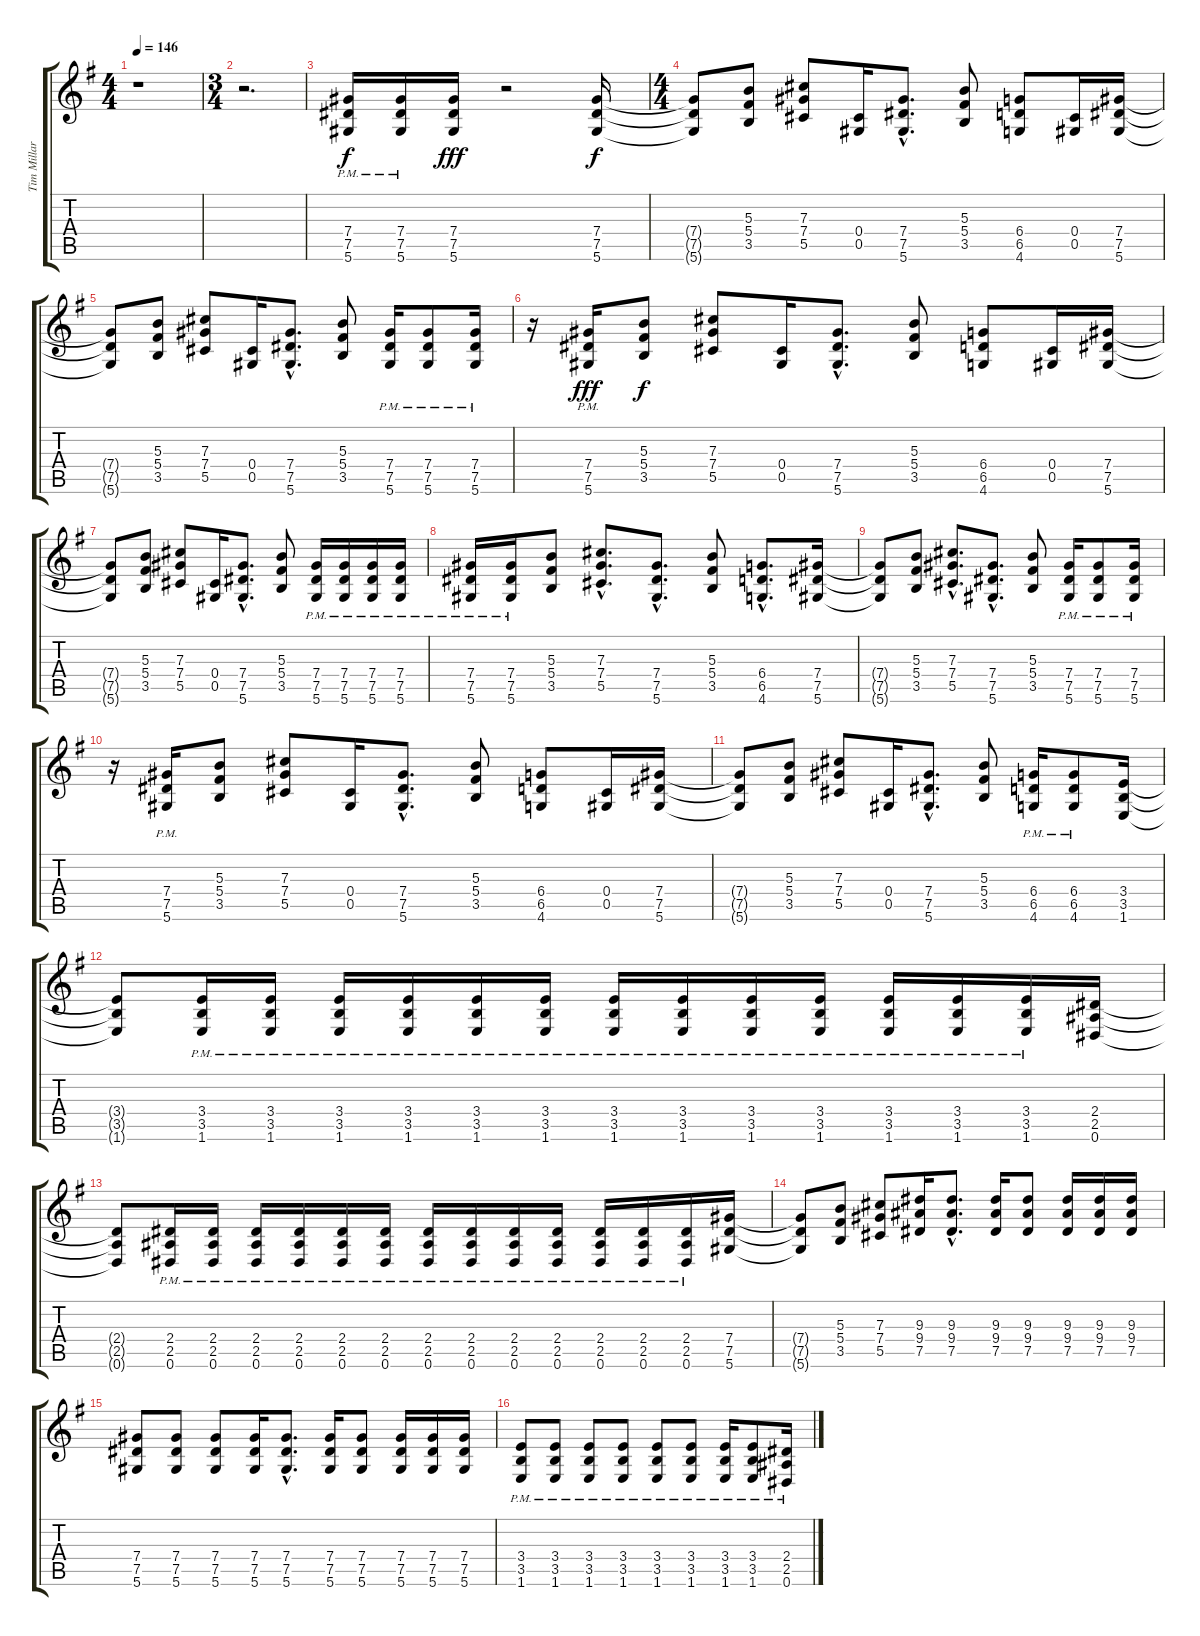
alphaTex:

\track ("Tim Millar" "Tim Millar") {instrument distortionguitar}
\staff {score tabs}
\tuning (Eb4 Bb3 Gb3 Db3 Ab2 Eb2) {hide}
\ts (4 4)
\tempo 146
\clef g2
\ks g
r.1{dy f} |
\ts (3 4)
r.2{d} |
(7.4{pm} 7.5{pm} 5.6{pm}).16 (7.4{pm} 7.5{pm} 5.6{pm}).16 (7.4 7.5 5.6).16{dy fff} r.2 (7.4 7.5 5.6).16{dy f} |
\ts (4 4)
(7.4{t} 7.5{t} 5.6{t}).8 (5.3 5.4 3.5).8 (7.3 7.4 5.5).8 (0.4 0.5).16 (7.4{hac} 7.5{hac} 5.6{hac}).8{d} (5.3 5.4 3.5).8 (6.4 6.5 4.6).8 (0.4 0.5).16 (7.4 7.5 5.6).16 |
(7.4{t} 7.5{t} 5.6{t}).8 (5.3 5.4 3.5).8 (7.3 7.4 5.5).8 (0.4 0.5).16 (7.4{hac} 7.5{hac} 5.6{hac}).8{d} (5.3 5.4 3.5).8 (7.4{pm} 7.5{pm} 5.6{pm}).16 (7.4{pm} 7.5{pm} 5.6{pm}).8 (7.4{pm} 7.5{pm} 5.6{pm}).16 |
r.16 (7.4{pm} 7.5{pm} 5.6{pm}).16{dy fff} (5.3 5.4 3.5).8{dy f} (7.3 7.4 5.5).8 (0.4 0.5).16 (7.4{hac} 7.5{hac} 5.6{hac}).8{d} (5.3 5.4 3.5).8 (6.4 6.5 4.6).8 (0.4 0.5).16 (7.4 7.5 5.6).16 |
(7.4{t} 7.5{t} 5.6{t}).8 (5.3 5.4 3.5).8 (7.3 7.4 5.5).8 (0.4 0.5).16 (7.4{hac} 7.5{hac} 5.6{hac}).8{d} (5.3 5.4 3.5).8 (7.4{pm} 7.5{pm} 5.6{pm}).16 (7.4{pm} 7.5{pm} 5.6{pm}).16 (7.4{pm} 7.5{pm} 5.6{pm}).16 (7.4{pm} 7.5{pm} 5.6{pm}).16 |
(7.4{pm} 7.5{pm} 5.6{pm}).16 (7.4{pm} 7.5{pm} 5.6{pm}).16 (5.3 5.4 3.5).8 (7.3{hac} 7.4{hac} 5.5{hac}).8{d} (7.4{hac} 7.5{hac} 5.6{hac}).8{d} (5.3 5.4 3.5).8 (6.4{hac} 6.5{hac} 4.6{hac}).8{d} (7.4 7.5 5.6).16 |
(7.4{t} 7.5{t} 5.6{t}).8 (5.3 5.4 3.5).8 (7.3{hac} 7.4{hac} 5.5{hac}).8{d} (7.4{hac} 7.5{hac} 5.6{hac}).8{d} (5.3 5.4 3.5).8 (7.4{pm} 7.5{pm} 5.6{pm}).16 (7.4{pm} 7.5{pm} 5.6{pm}).8 (7.4{pm} 7.5{pm} 5.6{pm}).16 |
r.16 (7.4{pm} 7.5{pm} 5.6{pm}).16 (5.3 5.4 3.5).8 (7.3 7.4 5.5).8 (0.4 0.5).16 (7.4{hac} 7.5{hac} 5.6{hac}).8{d} (5.3 5.4 3.5).8 (6.4 6.5 4.6).8 (0.4 0.5).16 (7.4 7.5 5.6).16 |
(7.4{t} 7.5{t} 5.6{t}).8 (5.3 5.4 3.5).8 (7.3 7.4 5.5).8 (0.4 0.5).16 (7.4{hac} 7.5{hac} 5.6{hac}).8{d} (5.3 5.4 3.5).8 (6.4{pm} 6.5{pm} 4.6{pm}).16 (6.4{pm} 6.5{pm} 4.6{pm}).8 (3.4 3.5 1.6).16 |
(3.4{t} 3.5{t} 1.6{t}).8 (3.4{pm} 3.5{pm} 1.6{pm}).16 (3.4{pm} 3.5{pm} 1.6{pm}).16 (3.4{pm} 3.5{pm} 1.6{pm}).16 (3.4{pm} 3.5{pm} 1.6{pm}).16 (3.4{pm} 3.5{pm} 1.6{pm}).16 (3.4{pm} 3.5{pm} 1.6{pm}).16 (3.4{pm} 3.5{pm} 1.6{pm}).16 (3.4{pm} 3.5{pm} 1.6{pm}).16 (3.4{pm} 3.5{pm} 1.6{pm}).16 (3.4{pm} 3.5{pm} 1.6{pm}).16 (3.4{pm} 3.5{pm} 1.6{pm}).16 (3.4{pm} 3.5{pm} 1.6{pm}).16 (3.4{pm} 3.5{pm} 1.6{pm}).16 (2.4 2.5 0.6).16 |
(2.4{t} 2.5{t} 0.6{t}).8 (2.4{pm} 2.5{pm} 0.6{pm}).16 (2.4{pm} 2.5{pm} 0.6{pm}).16 (2.4{pm} 2.5{pm} 0.6{pm}).16 (2.4{pm} 2.5{pm} 0.6{pm}).16 (2.4{pm} 2.5{pm} 0.6{pm}).16 (2.4{pm} 2.5{pm} 0.6{pm}).16 (2.4{pm} 2.5{pm} 0.6{pm}).16 (2.4{pm} 2.5{pm} 0.6{pm}).16 (2.4{pm} 2.5{pm} 0.6{pm}).16 (2.4{pm} 2.5{pm} 0.6{pm}).16 (2.4{pm} 2.5{pm} 0.6{pm}).16 (2.4{pm} 2.5{pm} 0.6{pm}).16 (2.4{pm} 2.5{pm} 0.6{pm}).16 (7.4 7.5 5.6).16 |
(7.4{t} 7.5{t} 5.6{t}).8 (5.3 5.4 3.5).8 (7.3 7.4 5.5).8 (9.3 9.4 7.5).16 (9.3{hac} 9.4{hac} 7.5{hac}).8{d} (9.3 9.4 7.5).16 (9.3 9.4 7.5).8 (9.3 9.4 7.5).16 (9.3 9.4 7.5).16 (9.3 9.4 7.5).16 |
(7.4 7.5 5.6).8 (7.4 7.5 5.6).8 (7.4 7.5 5.6).8 (7.4 7.5 5.6).16 (7.4{hac} 7.5{hac} 5.6{hac}).8{d} (7.4 7.5 5.6).16 (7.4 7.5 5.6).8 (7.4 7.5 5.6).16 (7.4 7.5 5.6).16 (7.4 7.5 5.6).16 |
(3.4{pm} 3.5{pm} 1.6{pm}).8 (3.4{pm} 3.5{pm} 1.6{pm}).8 (3.4{pm} 3.5{pm} 1.6{pm}).8 (3.4{pm} 3.5{pm} 1.6{pm}).8 (3.4{pm} 3.5{pm} 1.6{pm}).8 (3.4{pm} 3.5{pm} 1.6{pm}).8 (3.4{pm} 3.5{pm} 1.6{pm}).16 (3.4{pm} 3.5{pm} 1.6{pm}).8 (2.4{pm} 2.5{pm} 0.6{pm}).16
